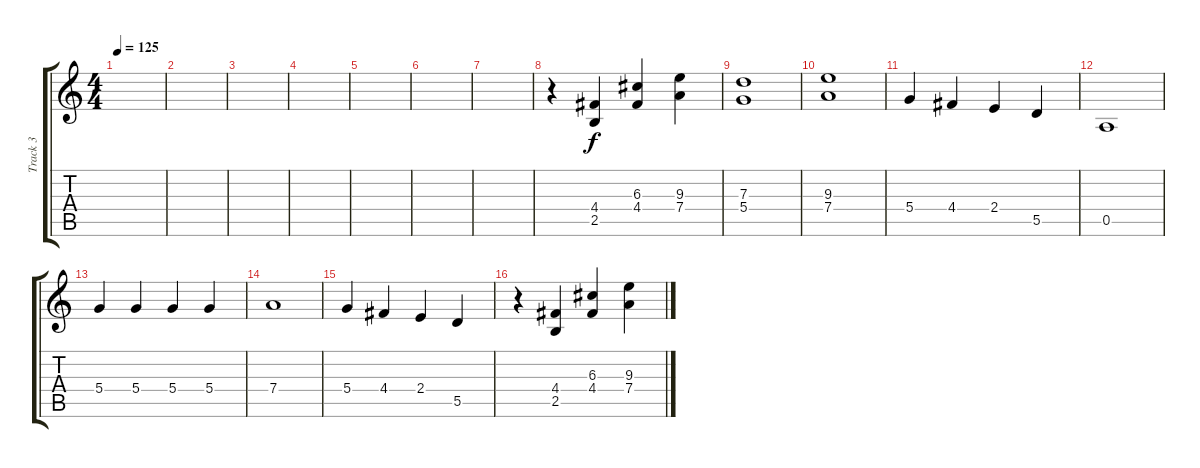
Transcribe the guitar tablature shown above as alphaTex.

\track ("Track 3" "Track 3") {instrument acousticguitarsteel}
\staff {score tabs}
\tuning (E4 B3 G3 D3 A2 E2) {hide}
\ts (4 4)
\tempo 125
\clef g2
\ks c
|
|
|
|
|
|
|
r.4 (4.4 2.5).4 (6.3 4.4).4 (9.3 7.4).4 |
(7.3 5.4).1 |
(9.3 7.4).1 |
5.4.4 4.4.4 2.4.4 5.5.4 |
0.5.1 |
5.4.4 5.4.4 5.4.4 5.4.4 |
7.4.1 |
5.4.4 4.4.4 2.4.4 5.5.4 |
r.4 (4.4 2.5).4 (6.3 4.4).4 (9.3 7.4).4
